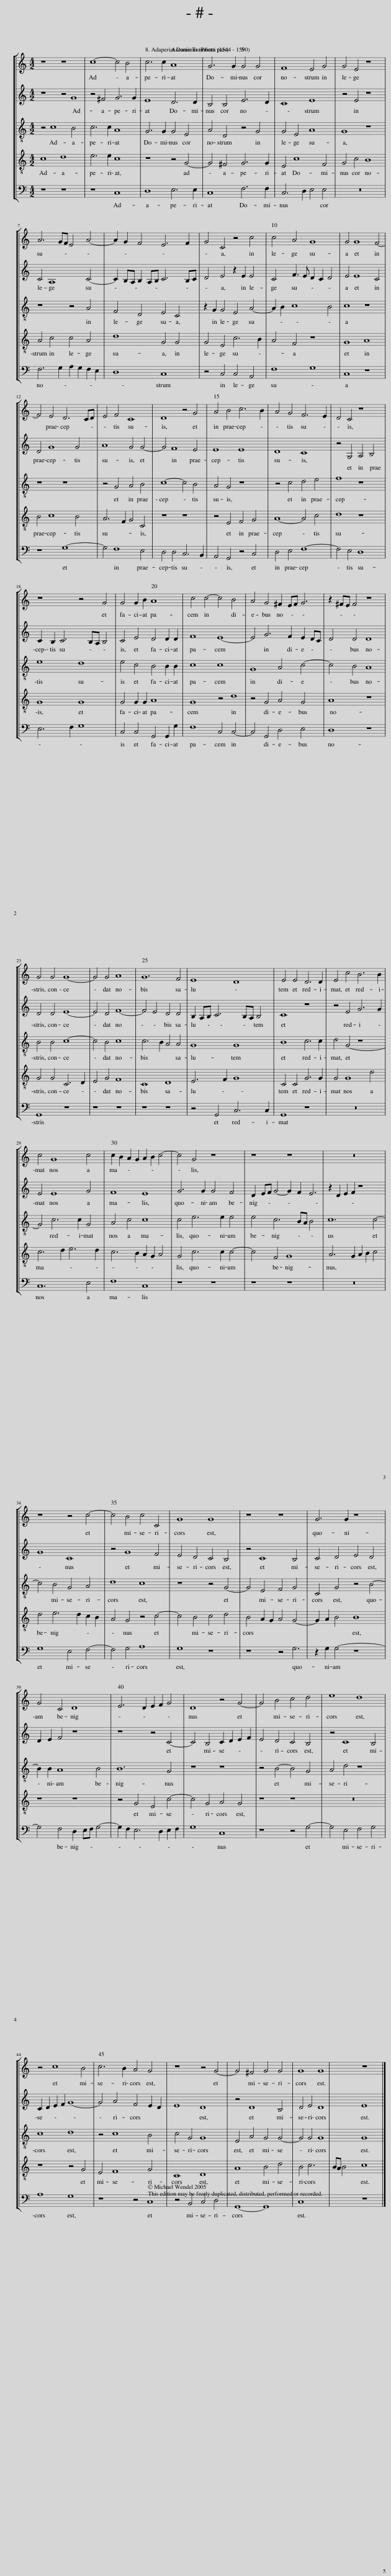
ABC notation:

X:1
%%score [ 1 2 3 4 5 ]
L:1/8
M:4/2
I:linebreak $
K:C
V:1 treble
V:2 treble
V:3 treble-8
V:4 treble-8
V:5 bass
V:1
 z8 z8 | c8- c4 B4 | c6 c2 A8 | G6 G2 G4 G4 | F8 E4 G4 | %5
 G4 E4 z8 |$ A6 GF E4 A4- | A2 G2 F4 E6 F2 | G4 C4 z4 c4 | c4 A4 G8 | %10
 G4 G8 F4- |$ F4 E4 D6 CD | E4 F4 C8 | D8 z4 G4 | A4 B4 c6 B2 | %15
 A4 G4 F6 E2 | D4 C4 z8 |$ z8 z4 G4 | G4 G2 B2 A8 | c4 c4- c4 B4 | %20
 A4 G4 ^F2 EF G6 | z2 ^FE F4 z8 |$ G4 G4 G8- | G4 G4 A8 | G12 F4 | %25
 E8 D8 | E4 E4 D6 D2 | E4 c4 B6 B2 |$ c4 G8 c4 | c2 B2 A2 G2 A2 B2 c4- | %30
 c4 G4 z8 | z8 z8 | z16 |$ z8 z4 c4- | c4 B4 c4 C4 | %35
 G8 G8 | z8 z8 | G6 G2 z8 |$ G4 C4 D8 | E6 D2 E2 F2 G4 | %40
 D8 z4 G4- | G4 B4 c4 d4 | e8 d8 |$ z4 c8 B4 | c6 B2 A4 G4 | %45
 z8 z4 G4- | G4 ^F4 G4 G4 | G8 G8 | z8 |] %49
V:2
 z8 z4 G8 | z4 ^F4 G6 G2 | E8 D6 D2 | B,4 B,4 E6 D2 | C8 E8 | %5
 z4 E4 z8 |$ C4 A,8 C4- | C2 B,A, B,2 A,B, C6 B,C | D4 E4 z2 E2 E4 | C4 F3 E D2 C2 D4 | %10
 E4 E8 C4 |$ D4 G8 G4 | A8 G4 G4- | G4 F8 E4 | E8 E8 | %15
 D8 C8 | z4 G,4 A,4 B,4 |$ C2 B,2 C6 B,A, B,4 | C4 E4 D4 D2 D2 | F8 E8- | %20
 E4 G6 F2 E2 DC | D4 D4 D8 |$ D4 D4 E8- | E4 D4 F8- | F4 E4 D4 D4 | %25
 B,2 A,B, C6 B,A, B,4 | C8 z8 | z4 E4 G6 G2 |$ E4 E8 G4 | F8 E8 | %30
 G6 G2 G4 F4 | D2 EF G4- G2 F2 E6 | z2 D2 E2 F2 z8 |$ G8 C8 | z4 G8 F4 | %35
 E4 D4 C4 B,4 | z4 C8 B,4 | C4 D4 E4 D4 |$ D2 E2 F4 z8 | z8 z4 C4- | %40
 C4 B,4 C2 D2 E2 F2 | E4 D4 C4 B,4 | z4 C8 B,4 |$ C2 D2 E2 F2 G8- | G4 A4 F4 E2 D2 | %45
 E8 D8 | z4 D8 B,4 | D4 E4 D8 | E8 |] %49
V:3
 z4 c8 B4 | c6 c2 A8 | G6 G2 G4 E4 | A4 D4 z4 G4 | G4 E4 A8 | %5
 G8 z8 |$ z8 z4 A4 | F4 D4 E4 C4 | z2 G2 G4 E4 A4- | A2 B2 c8 B4 | %10
 c8 z8 |$ z8 z8 | z4 G4 A4 B4 | c8- c4 B4 | A4 G4 z8 | %15
 z4 c4 d4 e4 | f8 z8 |$ e8 d8 | e4 c4 B4 B2 B2 | c8 c8 | %20
 G8 A4 c4- | c4 B4 A8 |$ B4 B4 c8- | c4 B4 c8 | c6 B2 A4 A4 | %25
 G8 G8 | B8 c6 c2 | d4 G4- z8 |$ G4 c6 c2 G4 | A4 c4 c8 | %30
 c4 e6 e2 e4 | e4 c6 BA B4 | c12 c4- |$ c4 B4 G4 A4 | d8 c8 | %35
 z8 z4 G4- | G4 E4 F4 G4 | C4 G4 z4 B4- |$ B2 B2 A8 B4 | B12 G4 | %40
 z8 z8 | z4 B4- B4 G4 | A4 d4 z8 |$ c8 d8 | z4 c8 B4 | %45
 c4 G4 G8 | E4 A4 G4 G4- | G4 G4 G8 | G8 |] %49
V:4
 c8 d8 | e6 e2 c8 | z8 z4 G4- | G4 ^F4 G6 G2 | E4 c8 F4 | %5
 G4 c4 B8 |$ A4 c4 c4 A4 | d8 G4 G4 | G4 E4 c6 B2 | A4 F4 z8 | %10
 G8 A8 |$ B4 c8 B4 | A6 F2 G4 C4 | z8 z8 | z4 E4 F4 G4 | %15
 A8- A4 c4 | d8 z8 |$ G8 G8 | G4 G2 G2 A8 | G8 z4 d8 | %20
 z4 G4 A4 G4 | A8 z8 |$ G4 G4 C6 D2 | E4 G4 F8 | C8 D8 | %25
 E6 F2 G8 | C4 C4 G6 G2 | G4 G8 d4 |$ c6 d2 e6 d2 | c6 B2 A2 G2 A4 | %30
 G4 c6 c2 c4- | c4 F4 G8 | A6 G2 A2 B2 c4 |$ d4 e6 d2 c2 B2 | A4 G4 z4 c4- | %35
 c4 B4 c4 d4 | B4 A2 G2 A4 G4- | G2 A2 B4 B8 |$ z8 z8 | z4 G4 E4 c4- | %40
 c4 G4 A4 G4 | z8 z8 | z16 |$ z8 z4 G4 | E4 F8 G4 | %45
 C8 D8 | A8 B4 d4 | B4 c6 BA B4 | c8 |] %49
V:5
 z8 z8 | z8 C,8 | D,8 E,6 E,2 | C,8 F,6 F,2 | C,6 D,2 E,4 E,4 | %5
 z16 |$ F,6 G,2 A,2 G,2 F,2 E,2 | D,8 C,8 | z4 C,4 C,4 A,,4 | F,8 G,8 | %10
 C,8 z8 |$ z8 G,8- | G,4 F,8 E,4 | D,4 D,4 C,6 B,,2 | A,,4 G,,4 z4 C,4 | %15
 D,4 E,4 F,8- | F,4 E,4 D,8 |$ E,6 F,2 G,8 | C,4 C,4 G,,4 G,,2 G,2 | F,8 C,4 C,4- | %20
 C,4 G,,4 D,4 E,4 | D,8 z8 |$ G,,8 z8 | z8 z8 | z8 z8 | %25
 z4 G,,4 C,6 C,2 | G,,8 z8 | z16 |$ C,12 E,4 | F,8 C,8 | %30
 z8 z8 | z8 z8 | z16 |$ G,8 E,4 F,4- | F,4 G,4 A,8 | %35
 G,8 z8 | z8 z4 G,6 | z2 G,2 G,4- z8 |$ G,4 F,4 D,2 E,F, G,4- | G,2 F,2 E,6 D,2 E,2 F,2 | %40
 G,8 C,8 | z8 z4 G,4- | G,4 E,4 F,4 G,4 |$ A,8 G,8 | z8 z4 C,8 | %45
 z4 B,,4 C,4 D,4 | G,,8- G,,8 | C,8 | z8 |] %49
